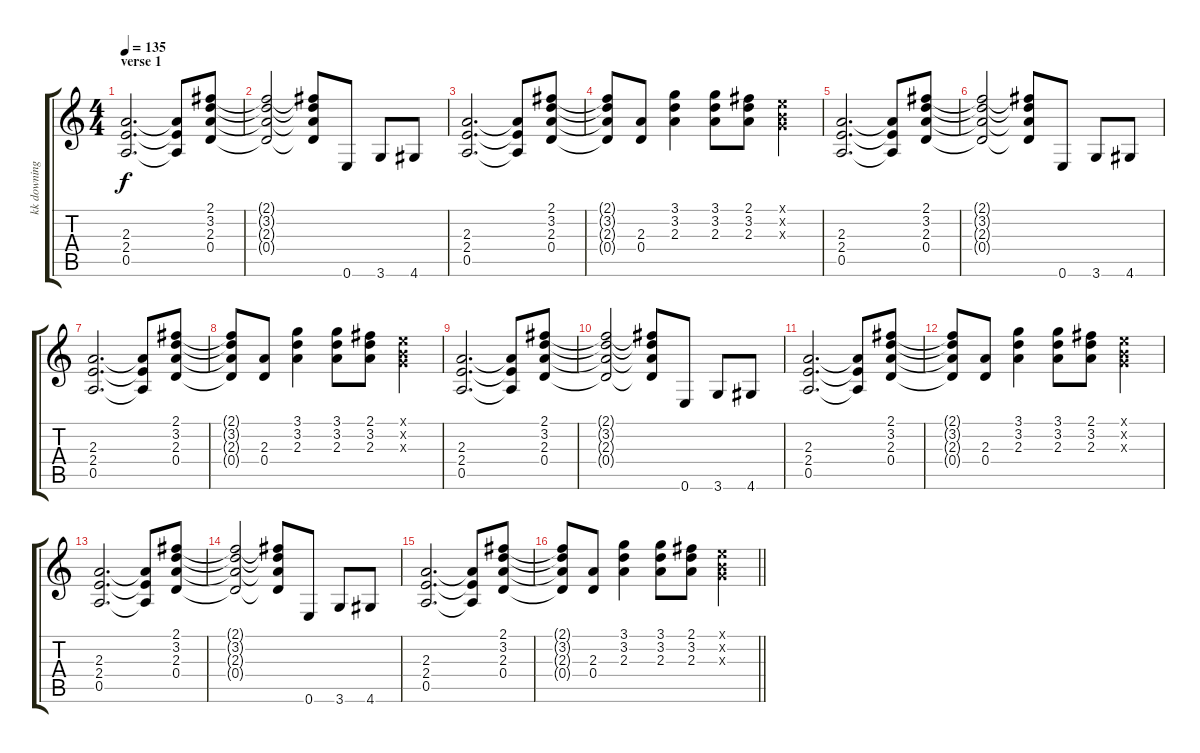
\track ("kk downing" "kk downing") {instrument distortionguitar}
\staff {score tabs}
\tuning (E4 B3 G3 D3 A2 E2) {hide}
\ts (4 4)
\section ("" "verse 1")
\tempo 135
\clef g2
\ks c
(2.3 2.4 0.5).2{d dy f} (2.3{t} 2.4{t} 0.5{t}).8 (2.1 3.2 2.3 0.4).8 |
(2.1{t} 3.2{t} 2.3{t} 0.4{t}).2 (2.1{t} 3.2{t} 2.3{t} 0.4{t}).8 0.6.8 3.6.8 4.6.8 |
(2.3 2.4 0.5).2{d} (2.3{t} 2.4{t} 0.5{t}).8 (2.1 3.2 2.3 0.4).8 |
(2.1{t} 3.2{t} 2.3{t} 0.4{t}).8 (2.3 0.4).8 (3.1 3.2 2.3).4 (3.1 3.2 2.3).8 (2.1 3.2 2.3).8 (0.1{x} 0.2{x} 0.3{x}).4 |
(2.3 2.4 0.5).2{d} (2.3{t} 2.4{t} 0.5{t}).8 (2.1 3.2 2.3 0.4).8 |
(2.1{t} 3.2{t} 2.3{t} 0.4{t}).2 (2.1{t} 3.2{t} 2.3{t} 0.4{t}).8 0.6.8 3.6.8 4.6.8 |
(2.3 2.4 0.5).2{d} (2.3{t} 2.4{t} 0.5{t}).8 (2.1 3.2 2.3 0.4).8 |
(2.1{t} 3.2{t} 2.3{t} 0.4{t}).8 (2.3 0.4).8 (3.1 3.2 2.3).4 (3.1 3.2 2.3).8 (2.1 3.2 2.3).8 (0.1{x} 0.2{x} 0.3{x}).4 |
(2.3 2.4 0.5).2{d} (2.3{t} 2.4{t} 0.5{t}).8 (2.1 3.2 2.3 0.4).8 |
(2.1{t} 3.2{t} 2.3{t} 0.4{t}).2 (2.1{t} 3.2{t} 2.3{t} 0.4{t}).8 0.6.8 3.6.8 4.6.8 |
(2.3 2.4 0.5).2{d} (2.3{t} 2.4{t} 0.5{t}).8 (2.1 3.2 2.3 0.4).8 |
(2.1{t} 3.2{t} 2.3{t} 0.4{t}).8 (2.3 0.4).8 (3.1 3.2 2.3).4 (3.1 3.2 2.3).8 (2.1 3.2 2.3).8 (0.1{x} 0.2{x} 0.3{x}).4 |
(2.3 2.4 0.5).2{d} (2.3{t} 2.4{t} 0.5{t}).8 (2.1 3.2 2.3 0.4).8 |
(2.1{t} 3.2{t} 2.3{t} 0.4{t}).2 (2.1{t} 3.2{t} 2.3{t} 0.4{t}).8 0.6.8 3.6.8 4.6.8 |
(2.3 2.4 0.5).2{d} (2.3{t} 2.4{t} 0.5{t}).8 (2.1 3.2 2.3 0.4).8 |
\barLineRight lightlight
(2.1{t} 3.2{t} 2.3{t} 0.4{t}).8 (2.3 0.4).8 (3.1 3.2 2.3).4 (3.1 3.2 2.3).8 (2.1 3.2 2.3).8 (0.1{x} 0.2{x} 0.3{x}).4
